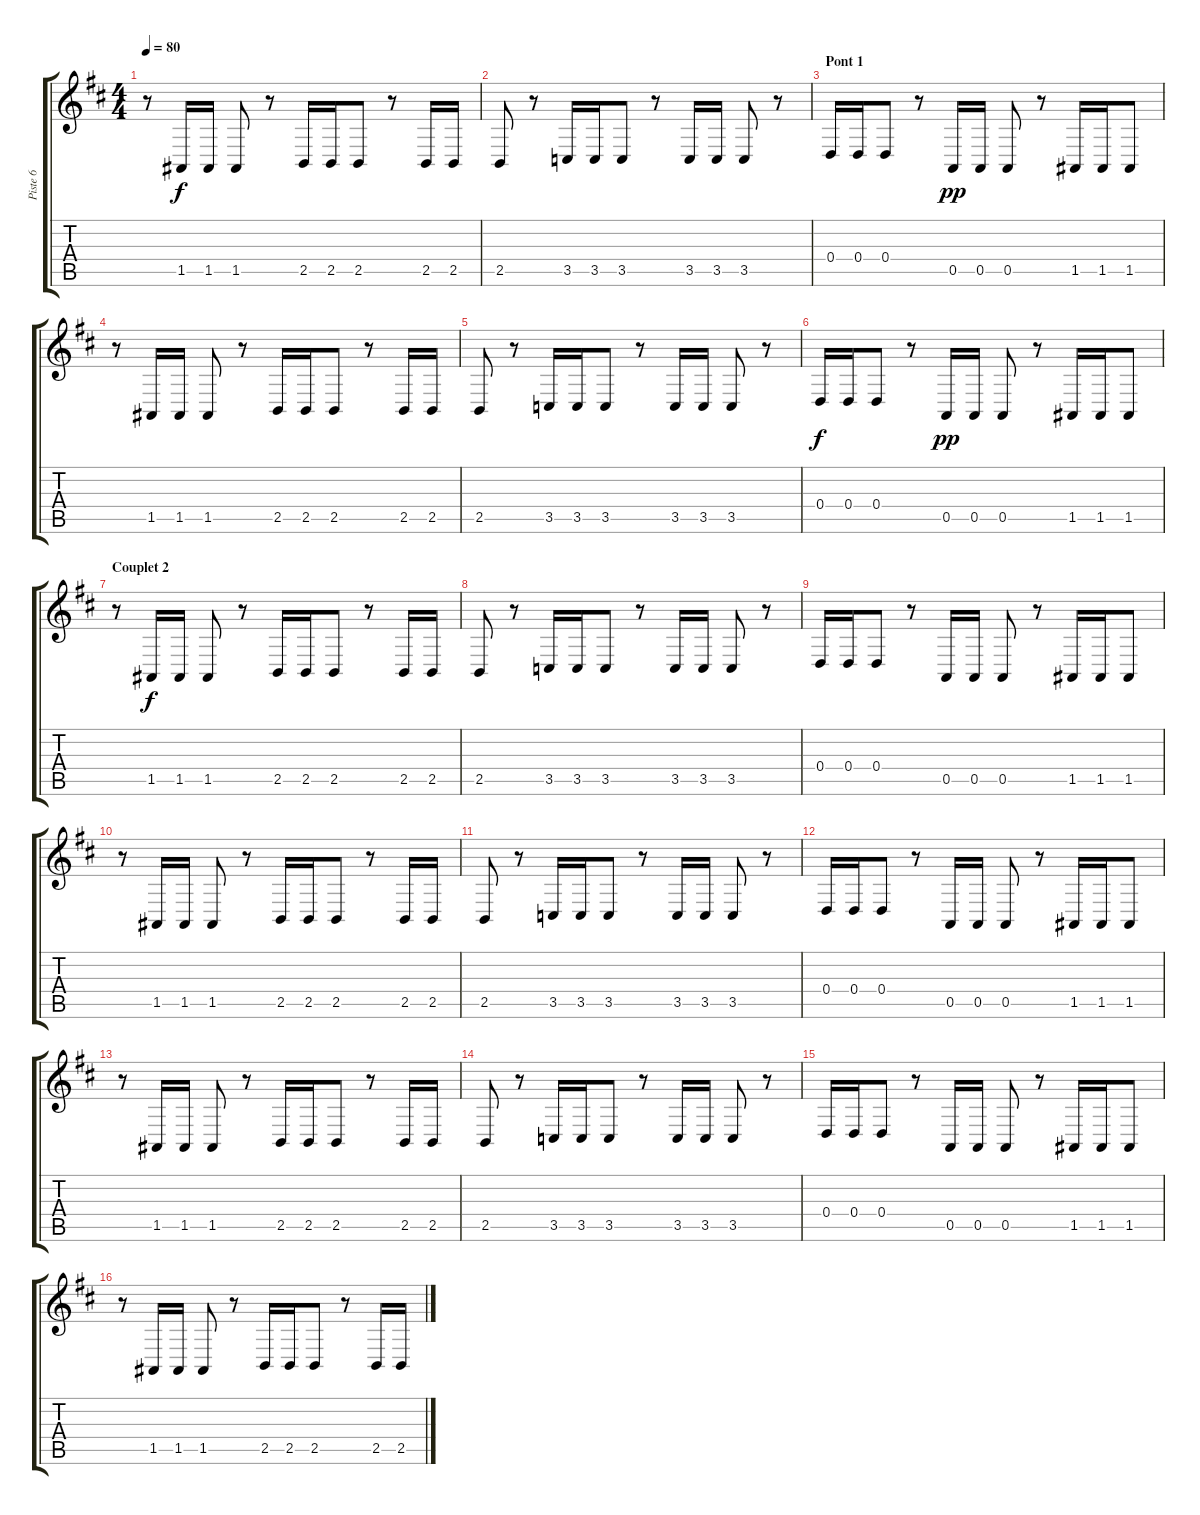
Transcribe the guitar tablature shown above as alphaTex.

\track ("Piste 6" "Piste 6") {instrument stringensemble1}
\staff {score tabs}
\tuning (E4 B3 G3 D3 A2 E2) {hide}
\ts (4 4)
\tempo 80
\clef g2
\ks d
r.8{dy f} 1.5.16 1.5.16 1.5.8 r.8 2.5.16 2.5.16 2.5.8 r.8 2.5.16 2.5.16 |
2.5.8 r.8 3.5.16 3.5.16 3.5.8 r.8 3.5.16 3.5.16 3.5.8 r.8 |
\section ("" "Pont 1")
0.4.16 0.4.16 0.4.8 r.8 0.5.16{dy pp} 0.5.16 0.5.8 r.8 1.5.16 1.5.16 1.5.8 |
r.8 1.5.16 1.5.16 1.5.8 r.8 2.5.16 2.5.16 2.5.8 r.8 2.5.16 2.5.16 |
2.5.8 r.8 3.5.16 3.5.16 3.5.8 r.8 3.5.16 3.5.16 3.5.8 r.8 |
0.4.16{dy f} 0.4.16 0.4.8 r.8 0.5.16{dy pp} 0.5.16 0.5.8 r.8 1.5.16 1.5.16 1.5.8 |
\section ("" "Couplet 2")
r.8 1.5.16{dy f} 1.5.16 1.5.8 r.8 2.5.16 2.5.16 2.5.8 r.8 2.5.16 2.5.16 |
2.5.8 r.8 3.5.16 3.5.16 3.5.8 r.8 3.5.16 3.5.16 3.5.8 r.8 |
0.4.16 0.4.16 0.4.8 r.8 0.5.16 0.5.16 0.5.8 r.8 1.5.16 1.5.16 1.5.8 |
r.8 1.5.16 1.5.16 1.5.8 r.8 2.5.16 2.5.16 2.5.8 r.8 2.5.16 2.5.16 |
2.5.8 r.8 3.5.16 3.5.16 3.5.8 r.8 3.5.16 3.5.16 3.5.8 r.8 |
0.4.16 0.4.16 0.4.8 r.8 0.5.16 0.5.16 0.5.8 r.8 1.5.16 1.5.16 1.5.8 |
r.8 1.5.16 1.5.16 1.5.8 r.8 2.5.16 2.5.16 2.5.8 r.8 2.5.16 2.5.16 |
2.5.8 r.8 3.5.16 3.5.16 3.5.8 r.8 3.5.16 3.5.16 3.5.8 r.8 |
0.4.16 0.4.16 0.4.8 r.8 0.5.16 0.5.16 0.5.8 r.8 1.5.16 1.5.16 1.5.8 |
r.8 1.5.16 1.5.16 1.5.8 r.8 2.5.16 2.5.16 2.5.8 r.8 2.5.16 2.5.16
